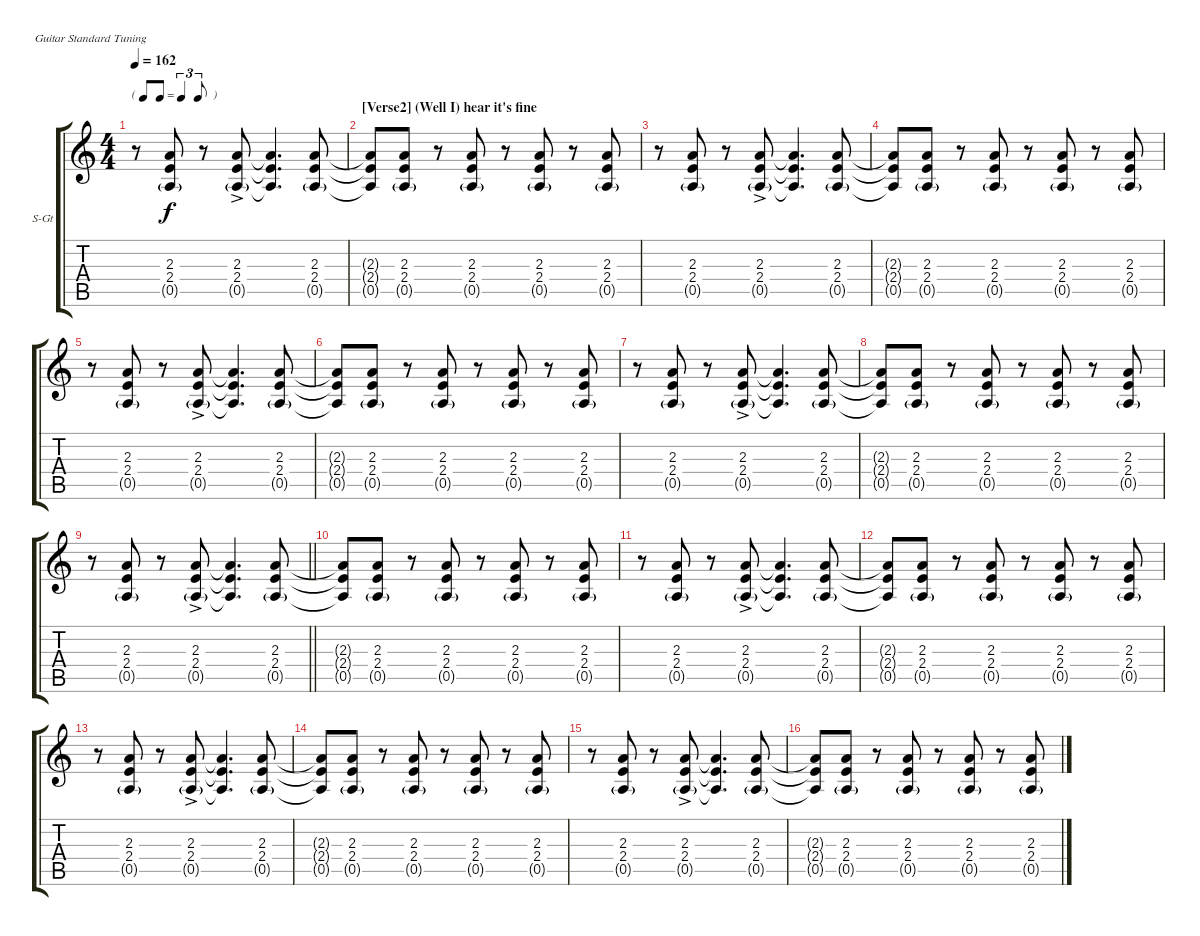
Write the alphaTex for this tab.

\bracketExtendMode groupsimilarinstruments
\firstSystemTrackNameOrientation horizontal
\otherSystemsTrackNameOrientation horizontal
\track ("Rhythm Guitar (Intro)" "S-Gt") {instrument acousticguitarsteel}
\staff {score tabs}
\tuning (E4 B3 G3 D3 A2 E2)
\ts (4 4)
\tf triplet8th
\tempo 162
\clef g2
\ks c
r.8{dy f} (2.3 2.4 0.5{g}).8 r.8 (2.4 0.5{g} 2.3{ac}).8 (2.4{t} 0.5{t} 2.3{t}).4{d} (2.3 2.4 0.5{g}).8 |
\section ("" "[Verse2] (Well I) hear it's fine")
(2.3{t} 2.4{t} 0.5{t}).8 (2.3 2.4 0.5{g}).8 r.8 (2.3 2.4 0.5{g}).8 r.8 (2.3 2.4 0.5{g}).8 r.8 (2.3 2.4 0.5{g}).8 |
r.8 (2.3 2.4 0.5{g}).8 r.8 (2.4 0.5{g} 2.3{ac}).8 (2.4{t} 0.5{t} 2.3{t}).4{d} (2.3 2.4 0.5{g}).8 |
(2.3{t} 2.4{t} 0.5{t}).8 (2.3 2.4 0.5{g}).8 r.8 (2.3 2.4 0.5{g}).8 r.8 (2.3 2.4 0.5{g}).8 r.8 (2.3 2.4 0.5{g}).8 |
r.8 (2.3 2.4 0.5{g}).8 r.8 (2.4 0.5{g} 2.3{ac}).8 (2.4{t} 0.5{t} 2.3{t}).4{d} (2.3 2.4 0.5{g}).8 |
(2.3{t} 2.4{t} 0.5{t}).8 (2.3 2.4 0.5{g}).8 r.8 (2.3 2.4 0.5{g}).8 r.8 (2.3 2.4 0.5{g}).8 r.8 (2.3 2.4 0.5{g}).8 |
r.8 (2.3 2.4 0.5{g}).8 r.8 (2.4 0.5{g} 2.3{ac}).8 (2.4{t} 0.5{t} 2.3{t}).4{d} (2.3 2.4 0.5{g}).8 |
(2.3{t} 2.4{t} 0.5{t}).8 (2.3 2.4 0.5{g}).8 r.8 (2.3 2.4 0.5{g}).8 r.8 (2.3 2.4 0.5{g}).8 r.8 (2.3 2.4 0.5{g}).8 |
\barLineRight lightlight
r.8 (2.3 2.4 0.5{g}).8 r.8 (2.4 0.5{g} 2.3{ac}).8 (2.4{t} 0.5{t} 2.3{t}).4{d} (2.3 2.4 0.5{g}).8 |
(2.3{t} 2.4{t} 0.5{t}).8 (2.3 2.4 0.5{g}).8 r.8 (2.3 2.4 0.5{g}).8 r.8 (2.3 2.4 0.5{g}).8 r.8 (2.3 2.4 0.5{g}).8 |
r.8 (2.3 2.4 0.5{g}).8 r.8 (2.4 0.5{g} 2.3{ac}).8 (2.4{t} 0.5{t} 2.3{t}).4{d} (2.3 2.4 0.5{g}).8 |
(2.3{t} 2.4{t} 0.5{t}).8 (2.3 2.4 0.5{g}).8 r.8 (2.3 2.4 0.5{g}).8 r.8 (2.3 2.4 0.5{g}).8 r.8 (2.3 2.4 0.5{g}).8 |
r.8 (2.3 2.4 0.5{g}).8 r.8 (2.4 0.5{g} 2.3{ac}).8 (2.4{t} 0.5{t} 2.3{t}).4{d} (2.3 2.4 0.5{g}).8 |
(2.3{t} 2.4{t} 0.5{t}).8 (2.3 2.4 0.5{g}).8 r.8 (2.3 2.4 0.5{g}).8 r.8 (2.3 2.4 0.5{g}).8 r.8 (2.3 2.4 0.5{g}).8 |
r.8 (2.3 2.4 0.5{g}).8 r.8 (2.4 0.5{g} 2.3{ac}).8 (2.4{t} 0.5{t} 2.3{t}).4{d} (2.3 2.4 0.5{g}).8 |
(2.3{t} 2.4{t} 0.5{t}).8 (2.3 2.4 0.5{g}).8 r.8 (2.3 2.4 0.5{g}).8 r.8 (2.3 2.4 0.5{g}).8 r.8 (2.3 2.4 0.5{g}).8
